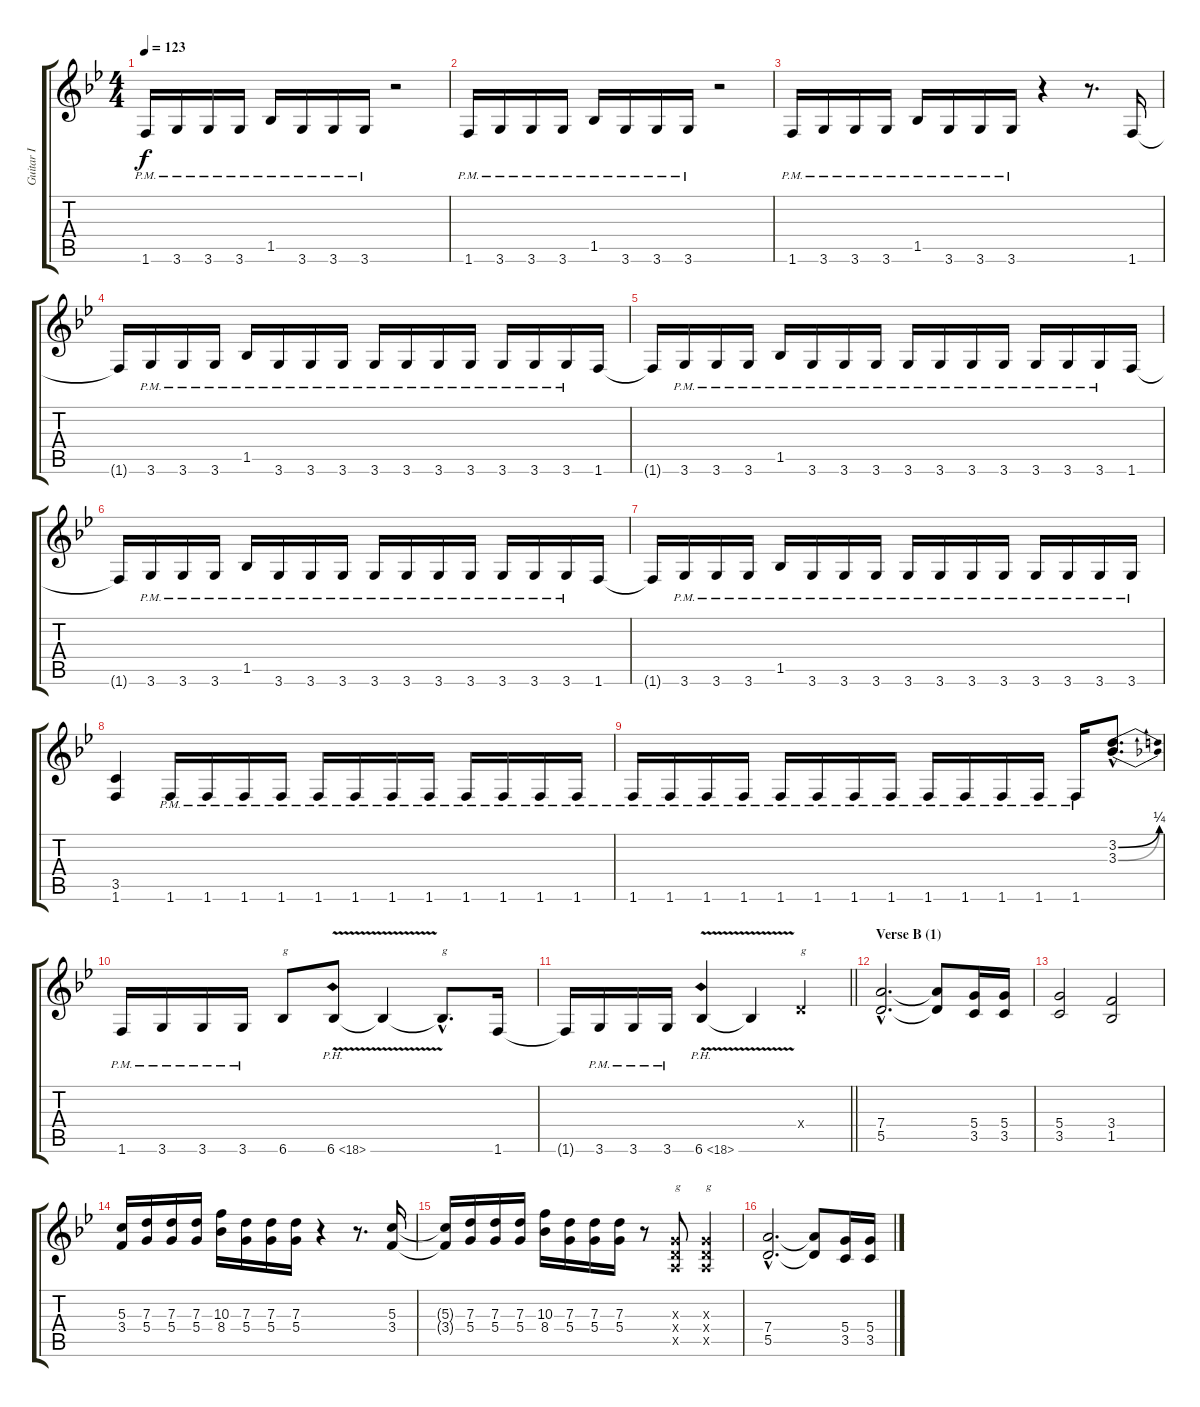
\track ("Guitar I" "Guitar I") {instrument distortionguitar}
\staff {score tabs}
\tuning (E4 B3 G3 D3 A2 E2) {hide}
\ts (4 4)
\tempo 123
\clef g2
\ks gminor
1.6{pm}.16{dy f} 3.6{pm}.16 3.6{pm}.16 3.6{pm}.16 1.5{pm}.16 3.6{pm}.16 3.6{pm}.16 3.6{pm}.16 r.2 |
1.6{pm}.16 3.6{pm}.16 3.6{pm}.16 3.6{pm}.16 1.5{pm}.16 3.6{pm}.16 3.6{pm}.16 3.6{pm}.16 r.2 |
1.6{pm}.16 3.6{pm}.16 3.6{pm}.16 3.6{pm}.16 1.5{pm}.16 3.6{pm}.16 3.6{pm}.16 3.6{pm}.16 r.4 r.8{d} 1.6.16 |
1.6{t}.16 3.6{pm}.16 3.6{pm}.16 3.6{pm}.16 1.5{pm}.16 3.6{pm}.16 3.6{pm}.16 3.6{pm}.16 3.6{pm}.16 3.6{pm}.16 3.6{pm}.16 3.6{pm}.16 3.6{pm}.16 3.6{pm}.16 3.6{pm}.16 1.6.16 |
1.6{t}.16 3.6{pm}.16 3.6{pm}.16 3.6{pm}.16 1.5{pm}.16 3.6{pm}.16 3.6{pm}.16 3.6{pm}.16 3.6{pm}.16 3.6{pm}.16 3.6{pm}.16 3.6{pm}.16 3.6{pm}.16 3.6{pm}.16 3.6{pm}.16 1.6.16 |
1.6{t}.16 3.6{pm}.16 3.6{pm}.16 3.6{pm}.16 1.5{pm}.16 3.6{pm}.16 3.6{pm}.16 3.6{pm}.16 3.6{pm}.16 3.6{pm}.16 3.6{pm}.16 3.6{pm}.16 3.6{pm}.16 3.6{pm}.16 3.6{pm}.16 1.6.16 |
1.6{t}.16 3.6{pm}.16 3.6{pm}.16 3.6{pm}.16 1.5{pm}.16 3.6{pm}.16 3.6{pm}.16 3.6{pm}.16 3.6{pm}.16 3.6{pm}.16 3.6{pm}.16 3.6{pm}.16 3.6{pm}.16 3.6{pm}.16 3.6{pm}.16 3.6{pm}.16 |
(3.5 1.6).4 1.6{pm}.16 1.6{pm}.16 1.6{pm}.16 1.6{pm}.16 1.6{pm}.16 1.6{pm}.16 1.6{pm}.16 1.6{pm}.16 1.6{pm}.16 1.6{pm}.16 1.6{pm}.16 1.6{pm}.16 |
1.6{pm}.16 1.6{pm}.16 1.6{pm}.16 1.6{pm}.16 1.6{pm}.16 1.6{pm}.16 1.6{pm}.16 1.6{pm}.16 1.6{pm}.16 1.6{pm}.16 1.6{pm}.16 1.6{pm}.16 1.6{pm}.16 (3.2{be (bend 0 0 60 1) hac} 3.3{be (bend 0 0 60 1) hac}).8{d} |
1.6{pm}.16 3.6{pm}.16 3.6{pm}.16 3.6{pm}.16 6.6.8{txt "g"} 6.6{ph 12 v}.8 6.6{t}.4 6.6{hac t}.8{d txt "g"} 1.6.16 |
\barLineRight lightlight
1.6{t}.16 3.6{pm}.16 3.6{pm}.16 3.6{pm}.16 6.6{ph 12 v}.4 6.6{t}.4 0.4{x}.4{txt "g"} |
\section ("" "Verse B (1)")
(7.4{hac} 5.5{hac}).2{d} (7.4{t} 5.5{t}).8 (5.4 3.5).16 (5.4 3.5).16 |
(5.4 3.5).2 (3.4 1.5).2 |
(5.3 3.4).16 (7.3 5.4).16 (7.3 5.4).16 (7.3 5.4).16 (10.3 8.4).16 (7.3 5.4).16 (7.3 5.4).16 (7.3 5.4).16 r.4 r.8{d} (5.3 3.4).16 |
(5.3{t} 3.4{t}).16 (7.3 5.4).16 (7.3 5.4).16 (7.3 5.4).16 (10.3 8.4).16 (7.3 5.4).16 (7.3 5.4).16 (7.3 5.4).16 r.8 (0.3{x} 0.4{x} 0.5{x}).8{txt "g"} (0.3{x} 0.4{x} 0.5{x}).4{txt "g"} |
(7.4{hac} 5.5{hac}).2{d} (7.4{t} 5.5{t}).8 (5.4 3.5).16 (5.4 3.5).16
